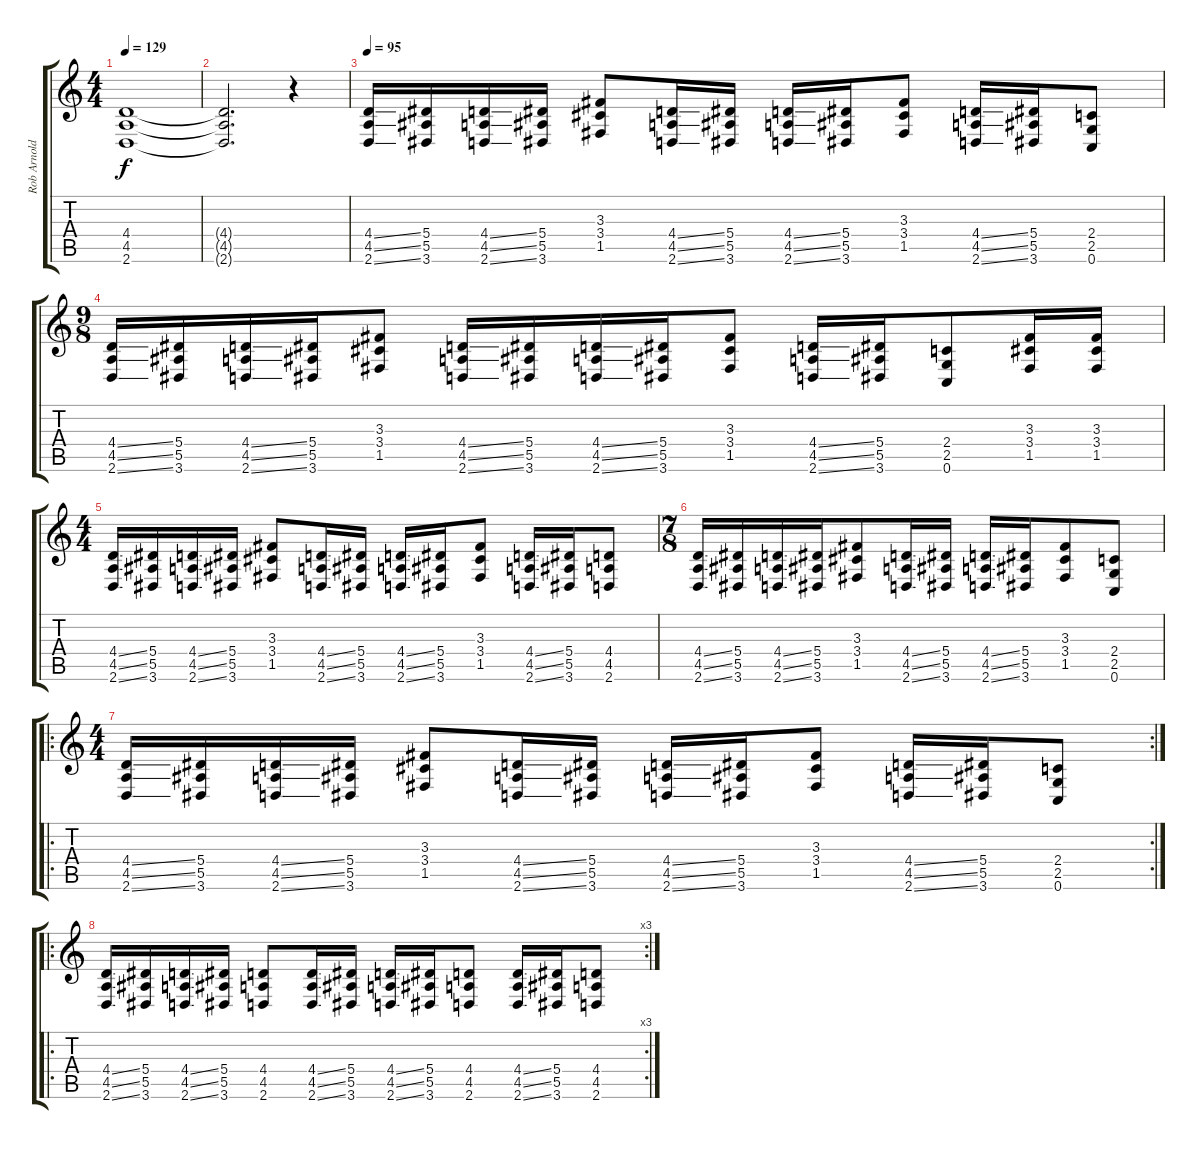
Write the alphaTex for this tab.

\track ("Rob Arnold" "Rob Arnold") {instrument distortionguitar}
\staff {score tabs}
\tuning (C4 G3 Eb3 Bb2 F2 C2) {hide}
\ts (4 4)
\tempo 129
\clef g2
\ks c
(4.4 4.5 2.6).1{dy f} |
(4.4{t} 4.5{t} 2.6{t}).2{d} r.4 |
\tempo 95
(4.4{ss} 4.5{ss} 2.6{ss}).16 (5.4 5.5 3.6).16 (4.4{ss} 4.5{ss} 2.6{ss}).16 (5.4 5.5 3.6).16 (3.3 3.4 1.5).8 (4.4{ss} 4.5{ss} 2.6{ss}).16 (5.4 5.5 3.6).16 (4.4{ss} 4.5{ss} 2.6{ss}).16 (5.4 5.5 3.6).16 (3.3 3.4 1.5).8 (4.4{ss} 4.5{ss} 2.6{ss}).16 (5.4 5.5 3.6).16 (2.4 2.5 0.6).8 |
\ts (9 8)
(4.4{ss} 4.5{ss} 2.6{ss}).16 (5.4 5.5 3.6).16 (4.4{ss} 4.5{ss} 2.6{ss}).16 (5.4 5.5 3.6).16 (3.3 3.4 1.5).8 (4.4{ss} 4.5{ss} 2.6{ss}).16 (5.4 5.5 3.6).16 (4.4{ss} 4.5{ss} 2.6{ss}).16 (5.4 5.5 3.6).16 (3.3 3.4 1.5).8 (4.4{ss} 4.5{ss} 2.6{ss}).16 (5.4 5.5 3.6).16 (2.4 2.5 0.6).8 (3.3 3.4 1.5).16 (3.3 3.4 1.5).16 |
\ts (4 4)
(4.4{ss} 4.5{ss} 2.6{ss}).16 (5.4 5.5 3.6).16 (4.4{ss} 4.5{ss} 2.6{ss}).16 (5.4 5.5 3.6).16 (3.3 3.4 1.5).8 (4.4{ss} 4.5{ss} 2.6{ss}).16 (5.4 5.5 3.6).16 (4.4{ss} 4.5{ss} 2.6{ss}).16 (5.4 5.5 3.6).16 (3.3 3.4 1.5).8 (4.4{ss} 4.5{ss} 2.6{ss}).16 (5.4 5.5 3.6).16 (4.4 4.5 2.6).8 |
\ts (7 8)
(4.4{ss} 4.5{ss} 2.6{ss}).16 (5.4 5.5 3.6).16 (4.4{ss} 4.5{ss} 2.6{ss}).16 (5.4 5.5 3.6).16 (3.3 3.4 1.5).8 (4.4{ss} 4.5{ss} 2.6{ss}).16 (5.4 5.5 3.6).16 (4.4{ss} 4.5{ss} 2.6{ss}).16 (5.4 5.5 3.6).16 (3.3 3.4 1.5).8 (2.4 2.5 0.6).8 |
\ro
\rc 2
\ts (4 4)
(4.4{ss} 4.5{ss} 2.6{ss}).16 (5.4 5.5 3.6).16 (4.4{ss} 4.5{ss} 2.6{ss}).16 (5.4 5.5 3.6).16 (3.3 3.4 1.5).8 (4.4{ss} 4.5{ss} 2.6{ss}).16 (5.4 5.5 3.6).16 (4.4{ss} 4.5{ss} 2.6{ss}).16 (5.4 5.5 3.6).16 (3.3 3.4 1.5).8 (4.4{ss} 4.5{ss} 2.6{ss}).16 (5.4 5.5 3.6).16 (2.4 2.5 0.6).8 |
\ro
\rc 3
(4.4{ss} 4.5{ss} 2.6{ss}).16 (5.4 5.5 3.6).16 (4.4{ss} 4.5{ss} 2.6{ss}).16 (5.4 5.5 3.6).16 (4.4 4.5 2.6).8 (4.4{ss} 4.5{ss} 2.6{ss}).16 (5.4 5.5 3.6).16 (4.4{ss} 4.5{ss} 2.6{ss}).16 (5.4 5.5 3.6).16 (4.4 4.5 2.6).8 (4.4{ss} 4.5{ss} 2.6{ss}).16 (5.4 5.5 3.6).16 (4.4 4.5 2.6).8
